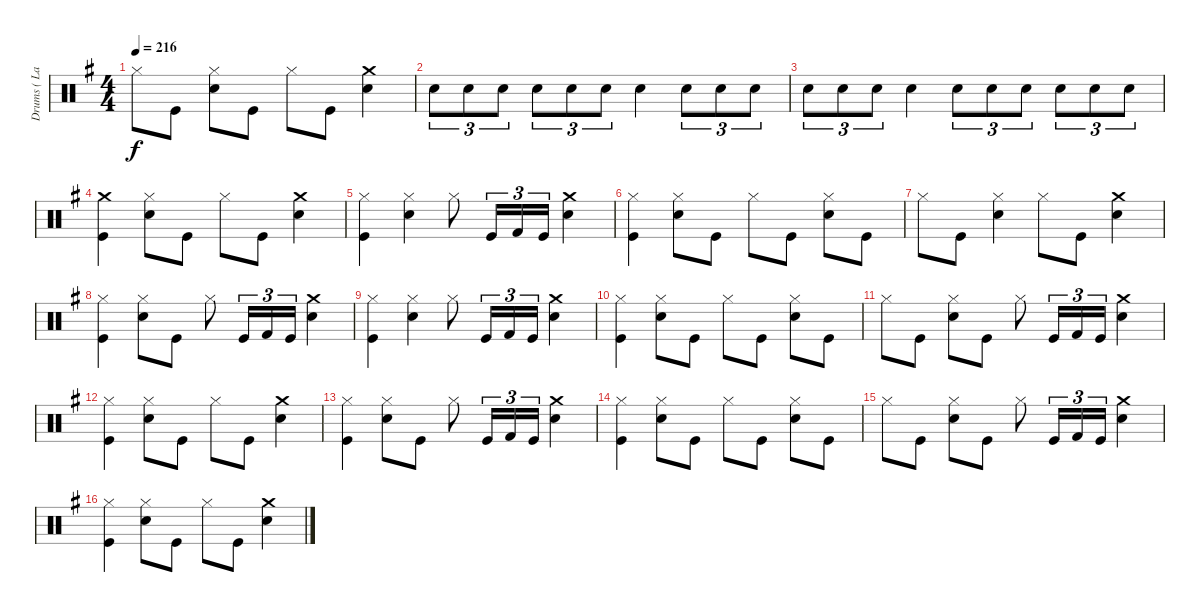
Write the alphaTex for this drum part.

\track ("Drums ( Lars )" "Drums ( La") {instrument percussion}
\staff {score}
\articulation defaults
\ts (4 4)
\tempo 216
\clef neutral
\ks g "Hi-Hat (closed)".8{dy f} "Kick (hit)".8
("Snare (hit) 2" "Hi-Hat (closed)").8 "Kick (hit)".8 "Hi-Hat (closed)".8 "Kick (hit)".8 ("Crash medium (hit)" "Snare (hit) 2").4 |
"Snare (hit) 2".8{tu (3 2)} "Snare (hit) 2".8{tu (3 2)} "Snare (hit) 2".8{tu (3 2)} "Snare (hit) 2".8{tu (3 2)} "Snare (hit) 2".8{tu (3 2)} "Snare (hit) 2".8{tu (3 2)} "Snare (hit) 2".4 "Snare (hit) 2".8{tu (3 2)} "Snare (hit) 2".8{tu (3 2)} "Snare (hit) 2".8{tu (3 2)} |
"Snare (hit) 2".8{tu (3 2)} "Snare (hit) 2".8{tu (3 2)} "Snare (hit) 2".8{tu (3 2)} "Snare (hit) 2".4 "Snare (hit) 2".8{tu (3 2)} "Snare (hit) 2".8{tu (3 2)} "Snare (hit) 2".8{tu (3 2)} "Snare (hit) 2".8{tu (3 2)} "Snare (hit) 2".8{tu (3 2)} "Snare (hit) 2".8{tu (3 2)} |
("Kick (hit)" "Crash medium (hit)").4 ("Hi-Hat (closed)" "Snare (hit) 2").8 "Kick (hit)".8 "Hi-Hat (closed)".8 "Kick (hit)".8 ("Crash medium (hit)" "Snare (hit) 2").4 |
("Hi-Hat (closed)" "Kick (hit)").4 ("Snare (hit) 2" "Hi-Hat (closed)").4 "Hi-Hat (closed)".8 "Kick (hit)".16{tu (3 2)} "Kick (hit) 2".16{tu (3 2)} "Kick (hit)".16{tu (3 2)} ("Crash medium (hit)" "Snare (hit) 2").4 |
("Hi-Hat (closed)" "Kick (hit)").4 ("Snare (hit) 2" "Hi-Hat (closed)").8 "Kick (hit)".8 "Hi-Hat (closed)".8 "Kick (hit)".8 ("Snare (hit) 2" "Hi-Hat (closed)").8 "Kick (hit)".8 |
"Hi-Hat (closed)".8 "Kick (hit)".8 ("Snare (hit) 2" "Hi-Hat (closed)").4 "Hi-Hat (closed)".8 "Kick (hit)".8 ("Crash medium (hit)" "Snare (hit) 2").4 |
("Kick (hit)" "Hi-Hat (closed)").4 ("Snare (hit) 2" "Hi-Hat (closed)").8 "Kick (hit)".8 "Hi-Hat (closed)".8 "Kick (hit)".16{tu (3 2)} "Kick (hit) 2".16{tu (3 2)} "Kick (hit)".16{tu (3 2)} ("Crash medium (hit)" "Snare (hit) 2").4 |
("Hi-Hat (closed)" "Kick (hit)").4 ("Snare (hit) 2" "Hi-Hat (closed)").4 "Hi-Hat (closed)".8 "Kick (hit)".16{tu (3 2)} "Kick (hit) 2".16{tu (3 2)} "Kick (hit)".16{tu (3 2)} ("Crash medium (hit)" "Snare (hit) 2").4 |
("Hi-Hat (closed)" "Kick (hit)").4 ("Snare (hit) 2" "Hi-Hat (closed)").8 "Kick (hit)".8 "Hi-Hat (closed)".8 "Kick (hit)".8 ("Snare (hit) 2" "Hi-Hat (closed)").8 "Kick (hit)".8 |
"Hi-Hat (closed)".8 "Kick (hit)".8 ("Snare (hit) 2" "Hi-Hat (closed)").8 "Kick (hit)".8 "Hi-Hat (closed)".8 "Kick (hit)".16{tu (3 2)} "Kick (hit) 2".16{tu (3 2)} "Kick (hit)".16{tu (3 2)} ("Crash medium (hit)" "Snare (hit) 2").4 |
("Hi-Hat (closed)" "Kick (hit)").4 ("Snare (hit) 2" "Hi-Hat (closed)").8 "Kick (hit)".8 "Hi-Hat (closed)".8 "Kick (hit)".8 ("Crash medium (hit)" "Snare (hit) 2").4 |
("Kick (hit)" "Hi-Hat (closed)").4 ("Snare (hit) 2" "Hi-Hat (closed)").8 "Kick (hit)".8 "Hi-Hat (closed)".8 "Kick (hit)".16{tu (3 2)} "Kick (hit) 2".16{tu (3 2)} "Kick (hit)".16{tu (3 2)} ("Crash medium (hit)" "Snare (hit) 2").4 |
("Hi-Hat (closed)" "Kick (hit)").4 ("Snare (hit) 2" "Hi-Hat (closed)").8 "Kick (hit)".8 "Hi-Hat (closed)".8 "Kick (hit)".8 ("Snare (hit) 2" "Hi-Hat (closed)").8 "Kick (hit)".8 |
"Hi-Hat (closed)".8 "Kick (hit)".8 ("Snare (hit) 2" "Hi-Hat (closed)").8 "Kick (hit)".8 "Hi-Hat (closed)".8 "Kick (hit)".16{tu (3 2)} "Kick (hit) 2".16{tu (3 2)} "Kick (hit)".16{tu (3 2)} ("Crash medium (hit)" "Snare (hit) 2").4 |
("Hi-Hat (closed)" "Kick (hit)").4 ("Snare (hit) 2" "Hi-Hat (closed)").8 "Kick (hit)".8 "Hi-Hat (closed)".8 "Kick (hit)".8 ("Crash medium (hit)" "Snare (hit) 2").4
